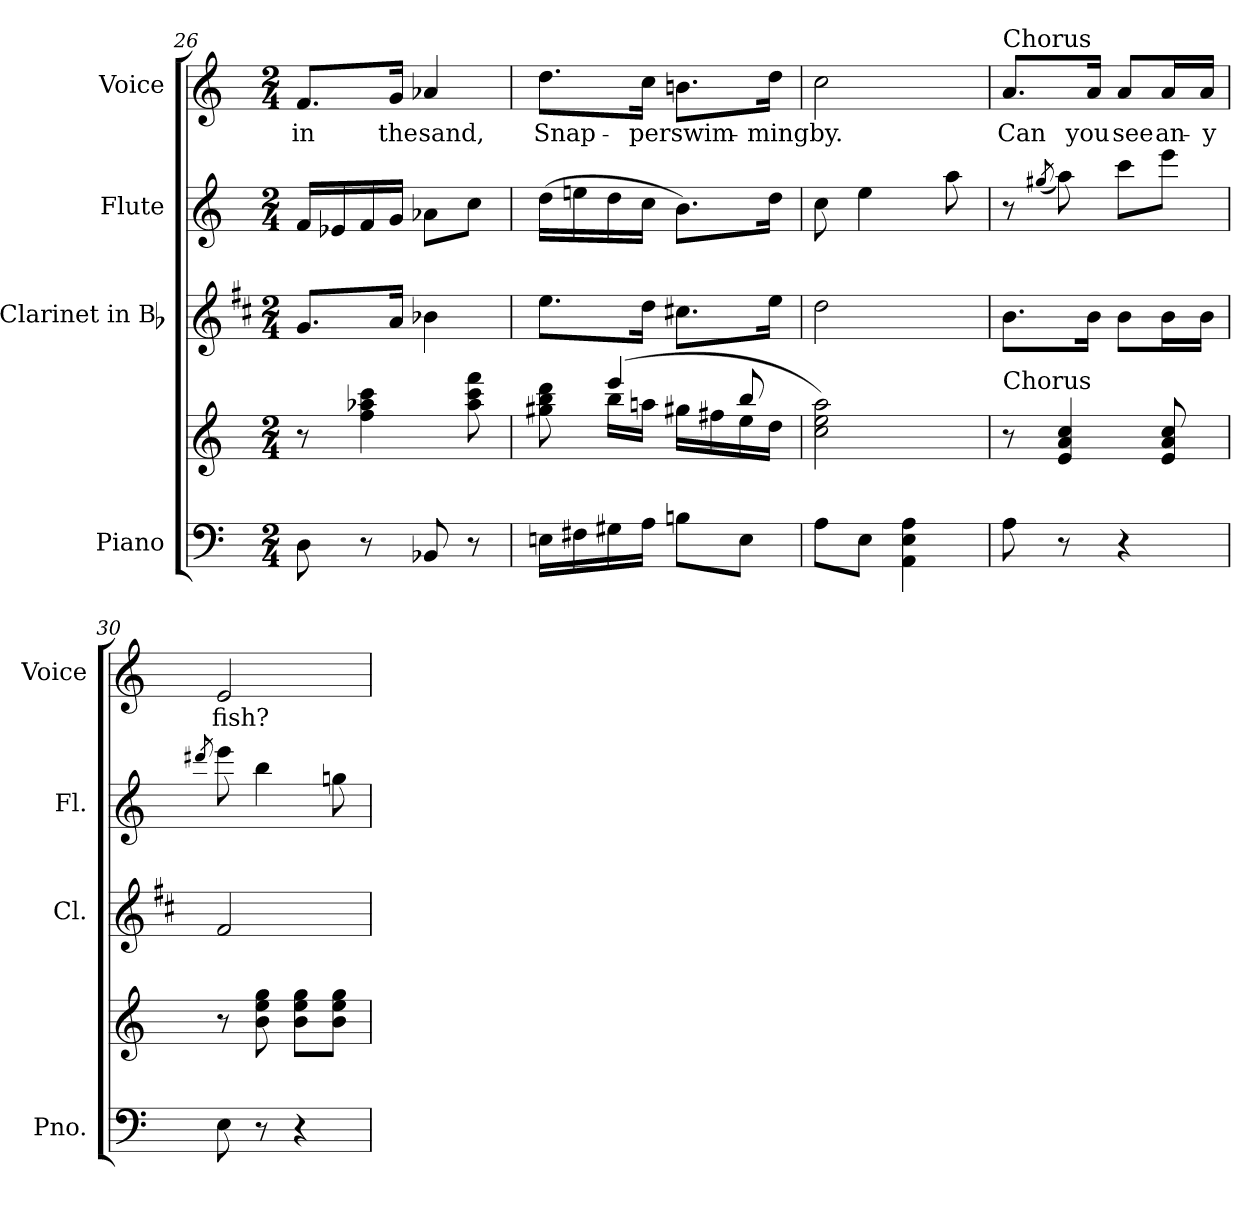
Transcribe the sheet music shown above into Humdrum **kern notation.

**kern	**kern	**kern	**kern	**kern	**text
*part4	*part4	*part3	*part2	*part1	*part1
*staff5	*staff4	*staff3	*staff2	*staff1	*staff1
*I"Piano	*	*I"Clarinet in Bb	*I"Flute	*I"Voice	*
*I'Pno.	*	*I'Cl.	*I'Fl.	*I'Voice	*
*clefF4	*clefG2	*clefG2	*clefG2	*clefG2	*
*	*	*ITrd1c2	*	*	*
*k[]	*k[]	*k[]	*k[]	*k[]	*
*C:	*C:	*C:	*C:	*C:	*
*M2/4	*M2/4	*M2/4	*M2/4	*M2/4	*
=26	=26	=26	=26	=26	=26
!	!	!	!	!	!LO:LY:b:color=#000000
8Di\	8r	8.fi/L	16fi/LL	8.fi/L	in
.	.	.	16e-Xi/	.	.
8r	4ffi\ 4aa-Xi 4ccci	.	16fi/	.	.
!	!	!	!	!	!LO:LY:b:color=#000000
.	.	16gi/Jk	16gi/JJ	16gi/Jk	the
!	!	!	!	!	!LO:LY:b:color=#000000
8BB-Xi/	.	4a-Xi\	8a-Xi\L	4a-Xi/	sand,
8r	8aa-i\ 8ccci 8fffi	.	8cci\J	.	.
=27	=27	=27	=27	=27	=27
*	*^	*	*	*	*
!	!	!	!	!	!	!LO:LY:b:color=#000000
16Eni\LL	8gg#Xi\ 8bbi 8dddi	8ryy	8.ddi\L	(16ddi\LL	8.ddi\L	Snap-
16F#Xi\	.	.	.	16eeni\	.	.
16G#Xi\	(4eeei/	16bbi\LL	.	16ddi\	.	.
!	!	!	!	!	!	!LO:LY:b:color=#000000
16Ai\JJ	.	16aani\JJ	16cci\Jk	16cci\JJ	16cci\Jk	-per
!	!	!	!	!	!	!LO:LY:b:color=#000000
8Bni\L	.	16gg#Xi\LL	8.bni\L	8.bi\L)	8.bni\L	swim-
.	.	16ff#Xi\	.	.	.	.
8Ei\J	8bbi/	16eei\	.	.	.	.
!	!	!	!	!	!	!LO:LY:b:color=#000000
.	.	16ddi\JJ	16ddi\Jk	16ddi\Jk	16ddi\Jk	-ming
*	*v	*v	*	*	*	*
=28	=28	=28	=28	=28	=28
*	*^	*	*	*	*
!	!	!	!	!	!	!LO:LY:b:color=#000000
*	*v	*v	*	*	*	*
8Ai\L	2cci\ 2eei 2aai)	2cci\	8cci\	2cci\	by.
8Ei\J	.	.	4eei\	.	.
4AAi\ 4Ei 4Ai	.	.	.	.	.
.	.	.	8aai\	.	.
=29	=29	=29	=29	=29	=29
!	!	!	!	!LO:TX:a:t=Chorus	!
!	!LO:TX:a:t=Chorus	!	!	!	!
!	!	!	!	!	!LO:LY:b:color=#000000
8Ai\	8r	8.ai\L	8r	8.ai/L	Can
.	.	.	(8qgg#Xi/	.	.
8r	4ei/ 4ai 4cci	.	8aai\)	.	.
!	!	!	!	!	!LO:LY:b:color=#000000
.	.	16ai\Jk	.	16ai/Jk	you
!	!	!	!	!	!LO:LY:b:color=#000000
4r	.	8ai\L	8ccci\L	8ai/L	see
!	!	!	!	!	!LO:LY:b:color=#000000
.	8ei/ 8ai 8cci	16ai\L	8eeei\J	16ai/L	an-
!	!	!	!	!	!LO:LY:b:color=#000000
.	.	16ai\JJ	.	16ai/JJ	-y
=30	=30	=30	=30	=30	=30
.	.	.	8qddd#Xi/	.	.
!	!	!	!	!	!LO:LY:b:color=#000000
8Ei\	8r	2ei/	8eeei\	2ei/	fish?
8r	8bi\ 8eei 8ggi	.	4bbi\	.	.
4r	8bi\ 8eei 8ggiL	.	.	.	.
.	8bi\ 8eei 8ggiJ	.	8ggni\	.	.
=	=	=	=	=	=
*-	*-	*-	*-	*-	*-
